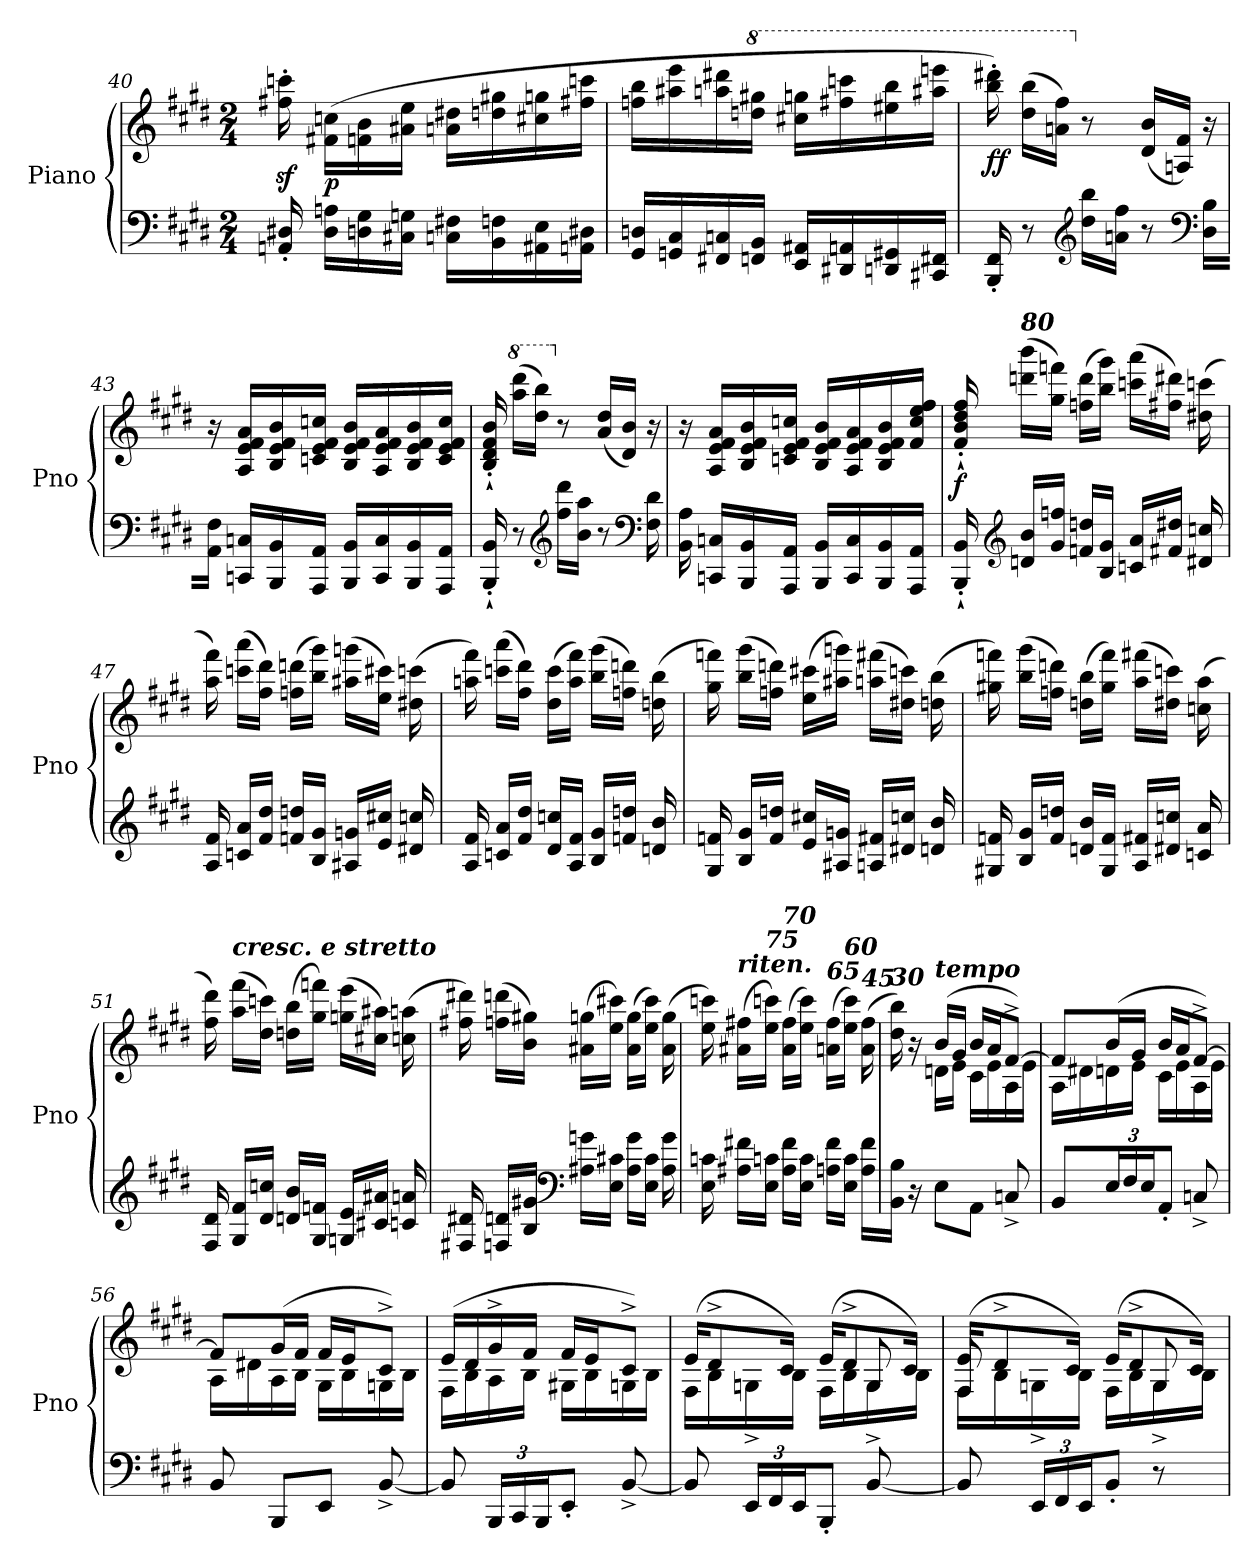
**kern	**kern	**dynam
*part1	*part1	*part1
*staff2	*staff1	*staff1/2
*I"Piano	*	*
*I'Pno	*	*
*clefF4	*clefG2	*
*k[f#c#g#d#]	*k[f#c#g#d#]	*
*M2/4	*M2/4	*
=40	=40	=40
16AAn/' 16D#X/'	16ff#X\z<' 16cccn\z<'	.
!	!	!LO:DY:b
16D#\ 16An\LL	(>16f#X\ 16ccn\LL	p
16Dn\ 16G#\	16fn\ 16b\	.
16C#X\ 16Gn\JJ	16a#X\ 16ee\JJ	.
16Cn\ 16F#X\LL	16an\ 16dd#X\LL	.
16BB\ 16Fn\	16ddn\ 16gg#X\	.
16AA#X\ 16E\	16cc#X\ 16ggn\	.
16AAn\ 16D#X\JJ	16ff#X\ 16cccn\JJ	.
!!LO:LB:g=z
=41	=41	=41
16GG#/ 16Dn/LL	16ffn\ 16bb\LL	.
16GGn/ 16C#/	16aa#X\ 16eee\	.
16FF#X/ 16Cn/	16aan\ 16ddd#X\	.
*	*8va	*
16FFn/ 16BB/JJ	16dddn\ 16ggg#X\JJ	.
16EE/ 16AA#X/LL	16ccc#X\ 16gggn\LL	.
16DD#X/ 16AAn/	16fff#X\ 16ccccn\	.
16DDn/ 16GG#X/	16eee#X\ 16bbb\	.
16CC#X/ 16FF#X/JJ	16aaa#X\ 16eeeen\JJ	.
=42	=42	=42
!	!	!LO:DY:b
16BBB/' 16FF#/'	16bbb\' 16dddd#X\')	ff
8r	(>16ddd#\ 16bbb\LL	.
.	16aan\ 16fff#\JJ)	.
*clefG2	*	*
*	*X8va	*
16dd#\ 16bb\LL	8r	.
16an\ 16ff#\JJ	.	.
8r	(<16d#/ 16b/LL	.
.	16An/ 16f#/JJ)	.
*clefF4	*	*
16D#\ 16B\LL	16r	.
=43	=43	=43
16AA\ 16F#\JJ	16r	.
16CCn/ 16Cn/LL	16A/ 16e/ 16f#/ 16a/LL	.
16BBB/ 16BB/	16B/ 16e/ 16f#/ 16b/	.
16AAA/ 16AA/JJ	16cn/ 16e/ 16f#/ 16ccn/JJ	.
16BBB/ 16BB/LL	16B/ 16e/ 16f#/ 16b/LL	.
16CC/ 16C/	16A/ 16e/ 16f#/ 16a/	.
16BBB/ 16BB/	16B/ 16e/ 16f#/ 16b/	.
16AAA/ 16AA/JJ	16c/ 16e/ 16f#/ 16cc/JJ	.
!!LO:LB:g=z
=44	=44	=44
16BBB/'` 16BB/'`	16B/'` 16d#/'` 16f#/'` 16b/'`	.
*	*8va	*
8r	(>16aaa\ 16dddd#\LL	.
.	16ddd#\ 16bbb\JJ)	.
*clefG2	*	*
*	*X8va	*
16ff#\ 16ddd#\LL	8r	.
16b\ 16aa\JJ	.	.
8r	(<16a/ 16dd#/LL	.
.	16d#/ 16b/JJ)	.
*clefF4	*	*
16F#\ 16d#\	16r	.
=45	=45	=45
16BB\ 16A\	16r	.
16CCn/ 16Cn/LL	16A/ 16e/ 16f#/ 16a/LL	.
16BBB/ 16BB/	16B/ 16e/ 16f#/ 16b/	.
16AAA/ 16AA/JJ	16cn/ 16e/ 16f#/ 16ccn/JJ	.
16BBB/ 16BB/LL	16B/ 16e/ 16f#/ 16b/LL	.
16CC/ 16C/	16A/ 16e/ 16f#/ 16a/	.
16BBB/ 16BB/	16B/ 16e/ 16f#/ 16b/	.
16AAA/ 16AA/JJ	16f#/ 16cc/ 16ee/ 16ff#/JJ	.
=46	=46	=46
!	!	!LO:DY:b
16BBB/'` 16BB/'`	16f#/'` 16b/'` 16dd#/'` 16ff#/'`	f
*clefG2	*	*
!	!LO:TX:a:Bi:t=80	!
16dn/ 16b/LL	(>16dddn\ 16bbb\LL	.
16g#/ 16ffn/JJ	16gg#\ 16fffn\JJ)	.
16fn/ 16ddn/LL	(>16ffn\ 16ddd\LL	.
16B/ 16g#/JJ	16bb\ 16ggg#\JJ)	.
16cn/ 16a/LL	(>16cccn\ 16aaa\LL	.
16f#X/ 16dd#X/JJ	16ff#X\ 16ddd#X\JJ)	.
16d#X/ 16ccn/	(>16dd#X\ 16cccn\	.
!!LO:PB:g=z
=47	=47	=47
16A/ 16f#/	16aa\ 16fff#\)	.
16cn/ 16a/LL	(>16cccn\ 16aaa\LL	.
16f#/ 16dd#/JJ	16ff#\ 16ddd#\JJ)	.
16fn/ 16ddn/LL	(>16ffn\ 16dddn\LL	.
16B/ 16g#/JJ	16bb\ 16ggg#\JJ)	.
16A#X/ 16gn/LL	(>16aa#X\ 16gggn\LL	.
16e/ 16cc#X/JJ	16ee\ 16ccc#X\JJ)	.
16d#X/ 16ccn/	(>16dd#X\ 16cccn\	.
=48	=48	=48
16A/ 16f#/	16aan\ 16fff#\)	.
16cn/ 16a/LL	(>16cccn\ 16aaa\LL	.
16f#/ 16dd#/JJ	16ff#\ 16ddd#\JJ)	.
16d#/ 16ccn/LL	(>16dd#\ 16ccc\LL	.
16A/ 16f#/JJ	16aa\ 16fff#\JJ)	.
16B/ 16g#/LL	(>16bb\ 16ggg#\LL	.
16fn/ 16ddn/JJ	16ffn\ 16dddn\JJ)	.
16dn/ 16b/	(>16ddn\ 16bb\	.
=49	=49	=49
16G#/ 16fn/	16gg#\ 16fffn\)	.
16B/ 16g#/LL	(>16bb\ 16ggg#\LL	.
16f/ 16ddn/JJ	16ffn\ 16dddn\JJ)	.
16e/ 16cc#X/LL	(>16ee\ 16ccc#X\LL	.
16A#X/ 16gn/JJ	16aa#X\ 16gggn\JJ)	.
16An/ 16f#X/LL	(>16aan\ 16fff#X\LL	.
16d#X/ 16ccn/JJ	16dd#X\ 16cccn\JJ)	.
16dn/ 16b/	(>16ddn\ 16bb\	.
!!LO:LB:g=z
=50	=50	=50
16G#X/ 16fn/	16gg#X\ 16fffn\)	.
16B/ 16g#/LL	(>16bb\ 16ggg#\LL	.
16f/ 16ddn/JJ	16ffn\ 16dddn\JJ)	.
16dn/ 16b/LL	(>16ddn\ 16bb\LL	.
16G#/ 16f/JJ	16gg#\ 16fff\JJ)	.
16A/ 16f#X/LL	(>16aa\ 16fff#X\LL	.
16d#X/ 16ccn/JJ	16dd#X\ 16cccn\JJ)	.
16cn/ 16a/	(>16ccn\ 16aa\	.
=51	=51	=51
16F#/ 16d#/	16ff#\ 16ddd#\)	.
!	!LO:TX:a:Bi:t=cresc. e stretto	!
16G#/ 16f#/LL	(>16aa\ 16fff#\LL	.
16d#/ 16ccn/JJ	16dd#\ 16cccn\JJ)	.
16dn/ 16b/LL	(>16ddn\ 16bb\LL	.
16G#/ 16fn/JJ	16gg#\ 16fffn\JJ)	.
16Gn/ 16e/LL	(>16ggn\ 16eee\LL	.
16c#X/ 16a#X/JJ	16cc#X\ 16aa#X\JJ)	.
16cn/ 16an/	(>16ccn\ 16aan\	.
=52	=52	=52
16F#X/ 16d#X/	16ff#X\ 16ddd#X\)	.
16Fn/ 16dn/LL	(>16ffn\ 16dddn\LL	.
16B/ 16g#X/JJ	16b\ 16gg#X\JJ)	.
*clefF4	*	*
16A#X\ 16gn\LL	(>16a#X\ 16ggn\LL	.
16E\ 16c#X\JJ	16ee\ 16ccc#X\JJ)	.
16A#\ 16g\LL	(>16a#\ 16gg\LL	.
16E\ 16c#\JJ	16ee\ 16ccc#\JJ)	.
16A#\ 16g\	(>16a#\ 16gg\	.
!!LO:LB:g=z
=53	=53	=53
16E\ 16cn\	16ee\ 16cccn\)	.
!	!LO:TX:a:Bi:t=riten.	!
16A#X\ 16f#X\LL	(>16a#X\ 16ff#X\LL	.
!	!LO:TX:a:Bi:t=75	!
16E\ 16cn\JJ	16ee\ 16cccn\JJ)	.
!	!LO:TX:a:Bi:t=70	!
16A#\ 16f#\LL	(>16a#\ 16ff#\LL	.
16E\ 16c\JJ	16ee\ 16ccc\JJ)	.
!	!LO:TX:a:Bi:t=65	!
16An\ 16f#\LL	(>16an\ 16ff#\LL	.
!	!LO:TX:a:Bi:t=60	!
16E\ 16c\JJ	16ee\ 16ccc\JJ)	.
!	!LO:TX:a:Bi:t=45	!
16A\ 16f#\LL	(>16a\ 16ff#\	.
=54	=54	=54
*	*^	*
!	!LO:TX:a:Bi:t=30	!	!
16BB\ 16B\JJ	16dd#\ 16bb\)	8ryy	.
16r	16r	.	.
!	!LO:TX:a:Bi:t=tempo	!	!
8E\L	(>16b/LL	16dn\LL	.
.	16g#/JJ	16e\JJ	.
8AA\J	16b/LL	16c#\LL	.
.	16a/J	16e\	.
8Cn^/	[8f#^/J)	16A\	.
.	.	16e\JJ	.
=55	=55	=55	=55
8BB/L	8f#/L]	16A\LL	.
.	.	16d#X\	.
*Xbrackettup	*	*	*
24E/L	(>16b/L	16dn\	.
24F#/	.	.	.
.	16g#/JJ	16e\JJ	.
24E/J	.	.	.
8AA'/J	16b/LL	16c#\LL	.
.	16a/J	16e\	.
8Cn^/	[8f#^/J)	16A\	.
.	.	16e\JJ	.
=56	=56	=56	=56
8BB/	8f#/L]	16A\LL	.
.	.	16d#X\	.
8BBB/L	(>16g#/L	16A\	.
.	16f#/JJ	16B\JJ	.
8EE/J	16f#/LL	16G#\LL	.
.	16e/J	16B\	.
[8BB^/	8c#^/J)	16Gn\	.
.	.	16B\JJ	.
!!LO:LB:g=z	!!
=57	=57	=57	=57
8BB/]	(>16e/LL	16F#\LL	.
.	16d#/	16B\	.
24BBB/LL	16g#^/	16A\	.
24CC#/	.	.	.
.	16f#/JJ	16B\JJ	.
24BBB/J	.	.	.
8EE'/J	16f#/LL	16G#X\LL	.
.	16e/J	16B\	.
[8BB^/	8c#^/J)	16Gn\	.
.	.	16B\JJ	.
=58	=58	=58	=58
*	*	*^	*
8BB/]	(>16e/KL	16F#\LL	4.ryy	.
.	8d#^/	16B\	.	.
24EE/LL	.	16Gn^\	.	.
24FF#/	.	.	.	.
.	16c#/Jk)	16B\JJ	.	.
24EE/J	.	.	.	.
8BBB'/J	(>16e/KL	16F#\LL	.	.
.	8d#^/	16B\	.	.
[8BB/	.	16G^\	8G/	.
.	16c#/Jk)	16B\JJ	.	.
=59	=59	=59	=59	=59
8BB/]	(>16e/KL	16F#\LL	8F#/	.
.	8d#^/	16B\	.	.
24EE/LL	.	16Gn^\	4ryy	.
24FF#/	.	.	.	.
.	16c#/Jk)	16B\JJ	.	.
24EE/J	.	.	.	.
8BB'/J	(>16e/KL	16F#\LL	.	.
.	8d#^/	16B\	.	.
8r	.	16G^\	8G/	.
.	16c#/Jk)	16B\JJ	.	.
*	*v	*v	*v	*
=	=	=
*-	*-	*-
